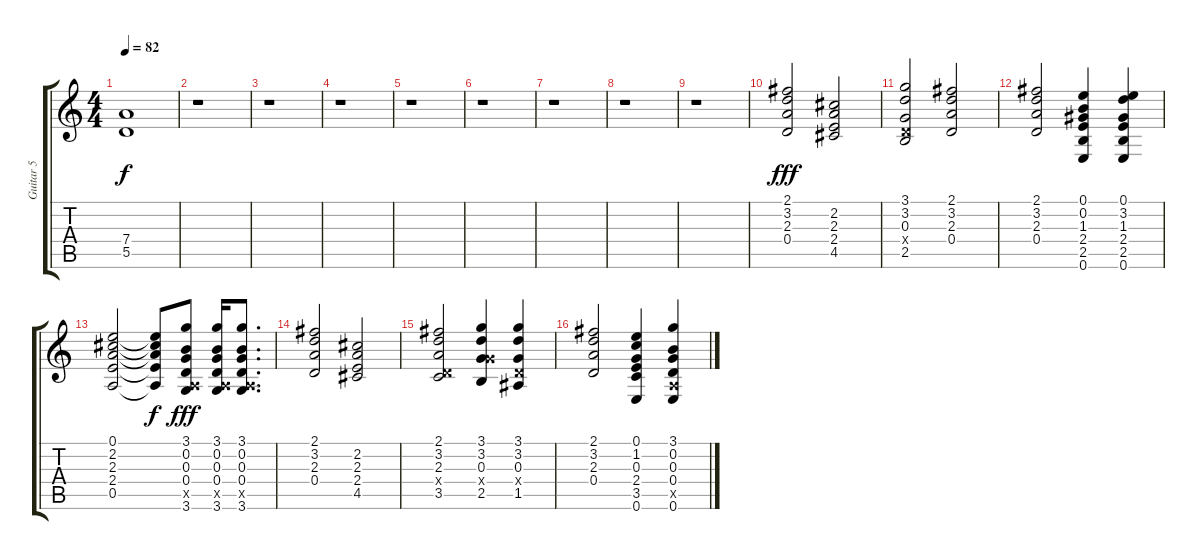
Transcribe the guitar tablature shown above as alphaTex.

\track ("Guitar 5" "Guitar 5") {instrument overdrivenguitar}
\staff {score tabs}
\tuning (E4 B3 G3 D3 A2 E2) {hide}
\ts (4 4)
\tempo 82
\clef g2
\ks c
(7.4{t} 5.5{t}).1{dy f} |
r.1 |
r.1 |
r.1 |
r.1 |
r.1 |
r.1 |
r.1 |
r.1 |
(2.1 3.2 2.3 0.4).2{dy fff} (2.2 2.3 2.4 4.5).2 |
(3.1 3.2 0.3 0.4{x} 2.5).2 (2.1 3.2 2.3 0.4).2 |
(2.1 3.2 2.3 0.4).2 (0.1 0.2 1.3 2.4 2.5 0.6).4 (0.1 3.2 1.3 2.4 2.5 0.6).4 |
(0.1 2.2 2.3 2.4 0.5).2 (0.1{t} 2.2{t} 2.3{t} 2.4{t} 0.5{t}).8{dy f} (3.1 0.2 0.3 0.4 0.5{x} 3.6).8{dy fff} (3.1 0.2 0.3 0.4 0.5{x} 3.6).16 (3.1 0.2 0.3 0.4 0.5{x} 3.6).8{d} |
(2.1 3.2 2.3 0.4).2 (2.2 2.3 2.4 4.5).2 |
(2.1 3.2 2.3 0.4{x} 3.5).2 (3.1 3.2 0.3 5.4{x} 2.5).4 (3.1 3.2 0.3 0.4{x} 1.5).4 |
(2.1 3.2 2.3 0.4).2 (0.1 1.2 0.3 2.4 3.5 0.6).4 (3.1 0.2 0.3 0.4 0.5{x} 0.6).4
